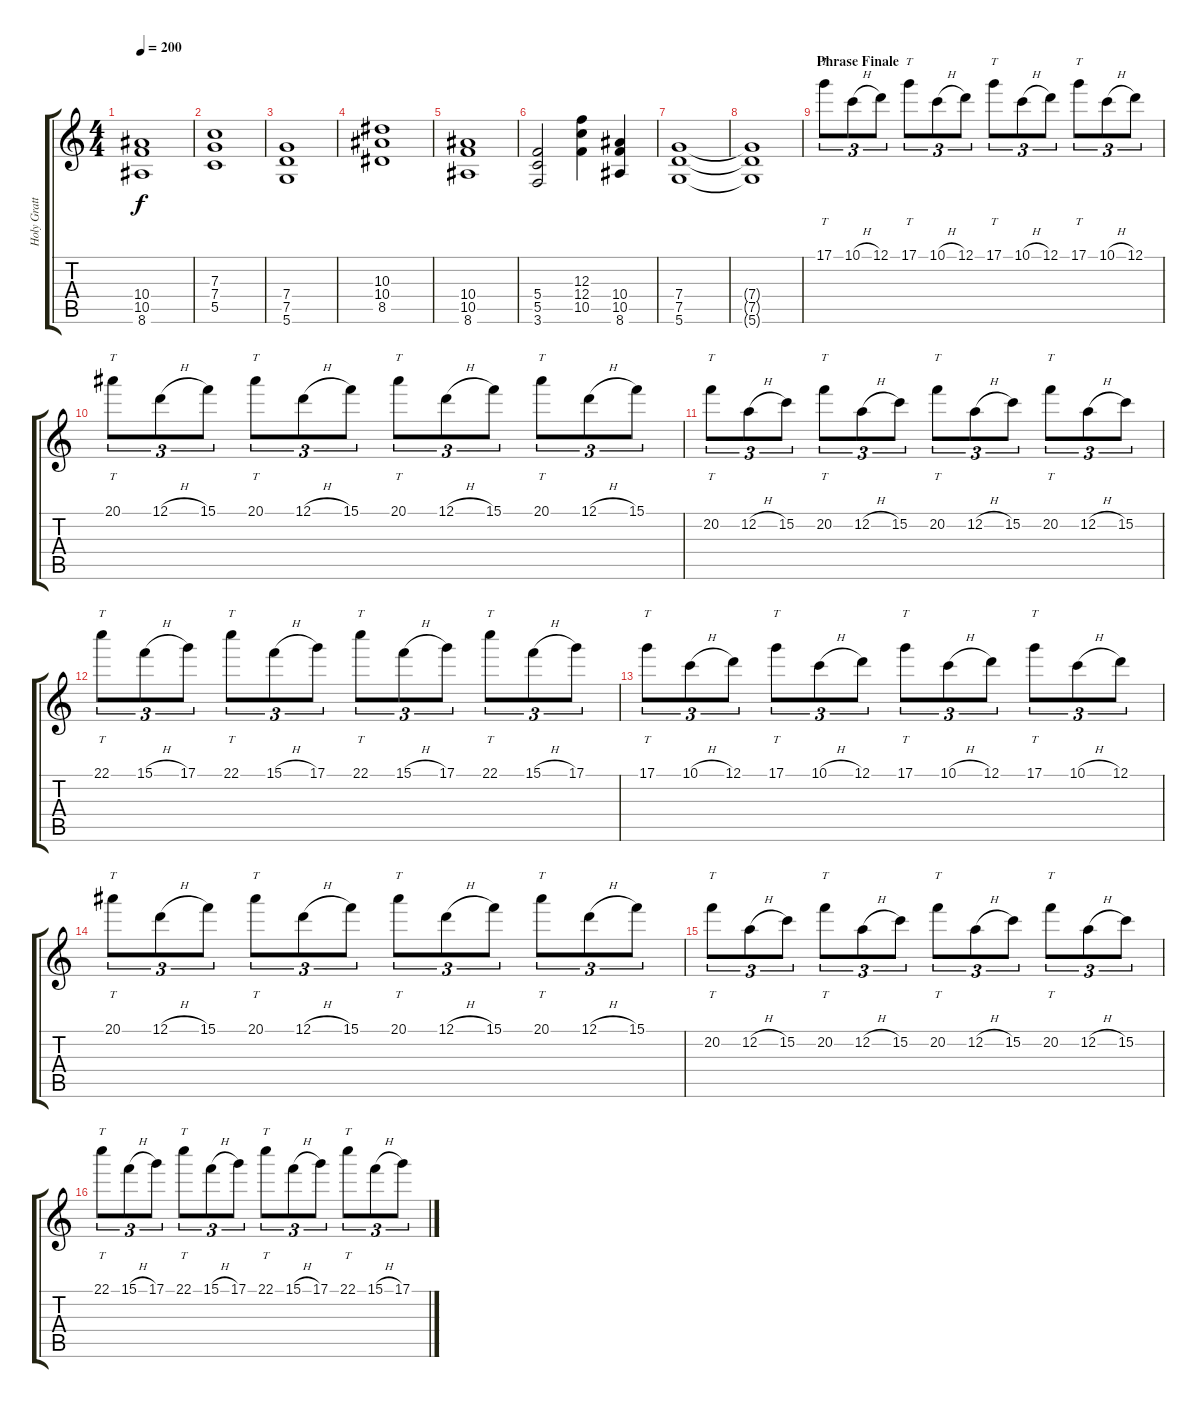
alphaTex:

\track ("Holy Gratte 2" "Holy Gratt") {instrument overdrivenguitar}
\staff {score tabs}
\tuning (D4 A3 F3 C3 G2 D2) {hide}
\ts (4 4)
\tempo 200
\clef g2
\ks c
(10.4 10.5 8.6).1{dy f} |
(7.3 7.4 5.5).1 |
(7.4 7.5 5.6).1 |
(10.3 10.4 8.5).1 |
(10.4 10.5 8.6).1 |
(5.4 5.5 3.6).2 (12.3 12.4 10.5).4 (10.4 10.5 8.6).4 |
(7.4 7.5 5.6).1 |
(7.4{t} 7.5{t} 5.6{t}).1 |
\section ("" "Phrase Finale")
17.1.8{tt tu (3 2)} 10.1{h}.8{tu (3 2)} 12.1.8{tu (3 2)} 17.1.8{tt tu (3 2)} 10.1{h}.8{tu (3 2)} 12.1.8{tu (3 2)} 17.1.8{tt tu (3 2)} 10.1{h}.8{tu (3 2)} 12.1.8{tu (3 2)} 17.1.8{tt tu (3 2)} 10.1{h}.8{tu (3 2)} 12.1.8{tu (3 2)} |
20.1.8{tt tu (3 2)} 12.1{h}.8{tu (3 2)} 15.1.8{tu (3 2)} 20.1.8{tt tu (3 2)} 12.1{h}.8{tu (3 2)} 15.1.8{tu (3 2)} 20.1.8{tt tu (3 2)} 12.1{h}.8{tu (3 2)} 15.1.8{tu (3 2)} 20.1.8{tt tu (3 2)} 12.1{h}.8{tu (3 2)} 15.1.8{tu (3 2)} |
20.2.8{tt tu (3 2)} 12.2{h}.8{tu (3 2)} 15.2.8{tu (3 2)} 20.2.8{tt tu (3 2)} 12.2{h}.8{tu (3 2)} 15.2.8{tu (3 2)} 20.2.8{tt tu (3 2)} 12.2{h}.8{tu (3 2)} 15.2.8{tu (3 2)} 20.2.8{tt tu (3 2)} 12.2{h}.8{tu (3 2)} 15.2.8{tu (3 2)} |
22.1.8{tt tu (3 2)} 15.1{h}.8{tu (3 2)} 17.1.8{tu (3 2)} 22.1.8{tt tu (3 2)} 15.1{h}.8{tu (3 2)} 17.1.8{tu (3 2)} 22.1.8{tt tu (3 2)} 15.1{h}.8{tu (3 2)} 17.1.8{tu (3 2)} 22.1.8{tt tu (3 2)} 15.1{h}.8{tu (3 2)} 17.1.8{tu (3 2)} |
17.1.8{tt tu (3 2)} 10.1{h}.8{tu (3 2)} 12.1.8{tu (3 2)} 17.1.8{tt tu (3 2)} 10.1{h}.8{tu (3 2)} 12.1.8{tu (3 2)} 17.1.8{tt tu (3 2)} 10.1{h}.8{tu (3 2)} 12.1.8{tu (3 2)} 17.1.8{tt tu (3 2)} 10.1{h}.8{tu (3 2)} 12.1.8{tu (3 2)} |
20.1.8{tt tu (3 2)} 12.1{h}.8{tu (3 2)} 15.1.8{tu (3 2)} 20.1.8{tt tu (3 2)} 12.1{h}.8{tu (3 2)} 15.1.8{tu (3 2)} 20.1.8{tt tu (3 2)} 12.1{h}.8{tu (3 2)} 15.1.8{tu (3 2)} 20.1.8{tt tu (3 2)} 12.1{h}.8{tu (3 2)} 15.1.8{tu (3 2)} |
20.2.8{tt tu (3 2)} 12.2{h}.8{tu (3 2)} 15.2.8{tu (3 2)} 20.2.8{tt tu (3 2)} 12.2{h}.8{tu (3 2)} 15.2.8{tu (3 2)} 20.2.8{tt tu (3 2)} 12.2{h}.8{tu (3 2)} 15.2.8{tu (3 2)} 20.2.8{tt tu (3 2)} 12.2{h}.8{tu (3 2)} 15.2.8{tu (3 2)} |
22.1.8{tt tu (3 2)} 15.1{h}.8{tu (3 2)} 17.1.8{tu (3 2)} 22.1.8{tt tu (3 2)} 15.1{h}.8{tu (3 2)} 17.1.8{tu (3 2)} 22.1.8{tt tu (3 2)} 15.1{h}.8{tu (3 2)} 17.1.8{tu (3 2)} 22.1.8{tt tu (3 2)} 15.1{h}.8{tu (3 2)} 17.1.8{tu (3 2)}
